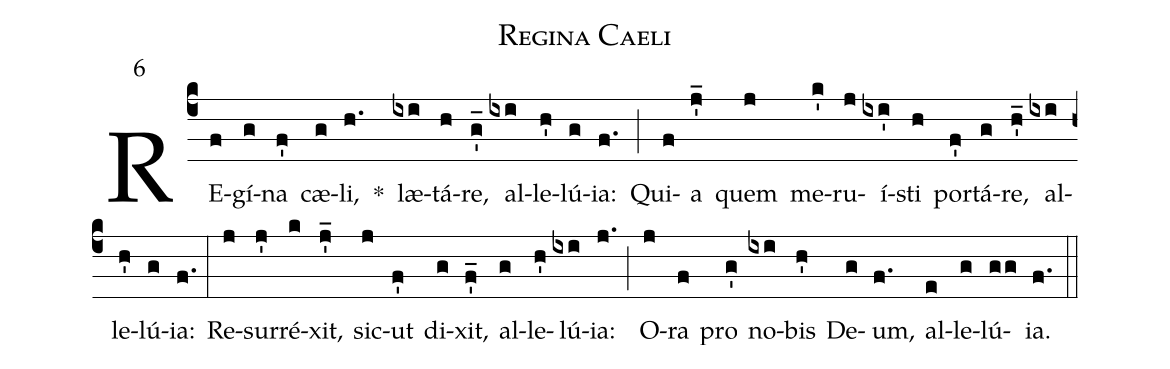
name: Regina Caeli;
mode: 6;
%%
(c4)RE(f)gí(g)na(f') cæ(g)li,(h.) *() læ(ixi)tá(h)re,(g'_) al(ixi)le(h')lú(g)ia:(f.) (;)
Qui(f)a(j_') quem(j) me(k')ru(j)í(ixi')sti(h) por(f')tá(g)re,(h_') al(ixi)le(h')lú(g)ia:(f.) (:)
Re(j)sur(j')ré(k)xit,(j_') sic(j)ut(f') di(g)xit,(f_') al(g)le(h')lú(ixi)ia:(j.) (;)
O(j)ra(f) pro(g') no(ixi)bis(h') De(g)um,(f.) al(e)le(g)lú(gg)ia.(f.) (::)
